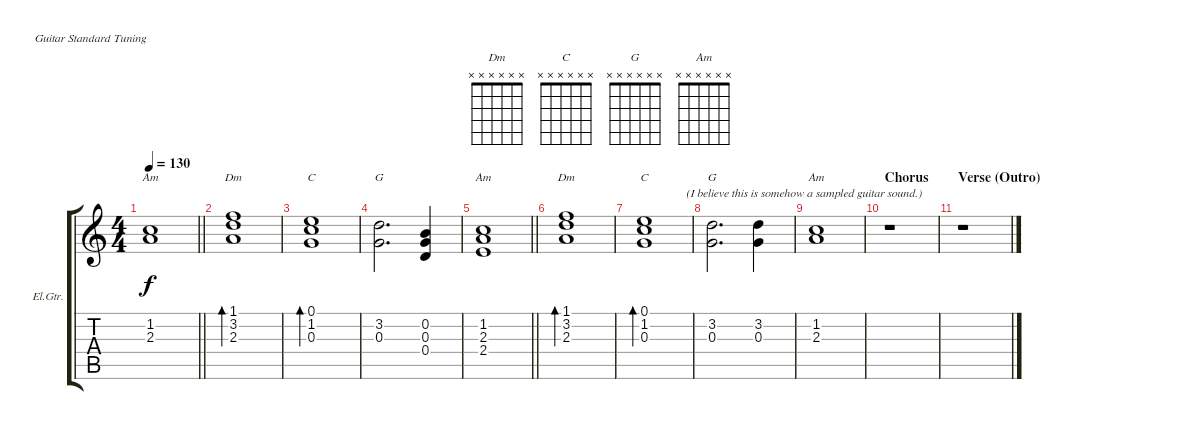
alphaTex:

\defaultSystemsLayout 4
\bracketExtendMode groupsimilarinstruments
\firstSystemTrackNameOrientation horizontal
\otherSystemsTrackNameOrientation horizontal
\track ("Electric Guitar" "El.Gtr.") {instrument electricguitarclean}
\staff {score tabs}
\tuning (E4 B3 G3 D3 A2 E2)
\chord ("Dm" x x x x x x)
\chord ("C" x x x x x x)
\chord ("G" x x x x x x)
\chord ("Am" x x x x x x)
\ts (4 4)
\tempo 130
\clef g2
\barLineRight lightlight
\ks c
(1.2 2.3).1{ch "Am" dy f} |
(1.1 3.2 2.3).1{bd 116 ch "Dm"} |
(0.3 1.2 0.1).1{bd 113 ch "C"} |
(3.2 0.3).2{d ch "G"} (0.3 0.2 0.4).4 |
\barLineRight lightlight
(1.2 2.3 2.4).1{ch "Am"} |
(1.1 3.2 2.3).1{bd 116 ch "Dm"} |
(0.3 1.2 0.1).1{bd 113 ch "C" txt "              (I believe this is somehow a sampled guitar sound.)"} |
(3.2 0.3).2{d ch "G"} (0.3 3.2).4 |
(1.2 2.3).1{ch "Am"} |
\section ("" "Chorus")
r.1 |
\section ("" "Verse (Outro)")
r.1
